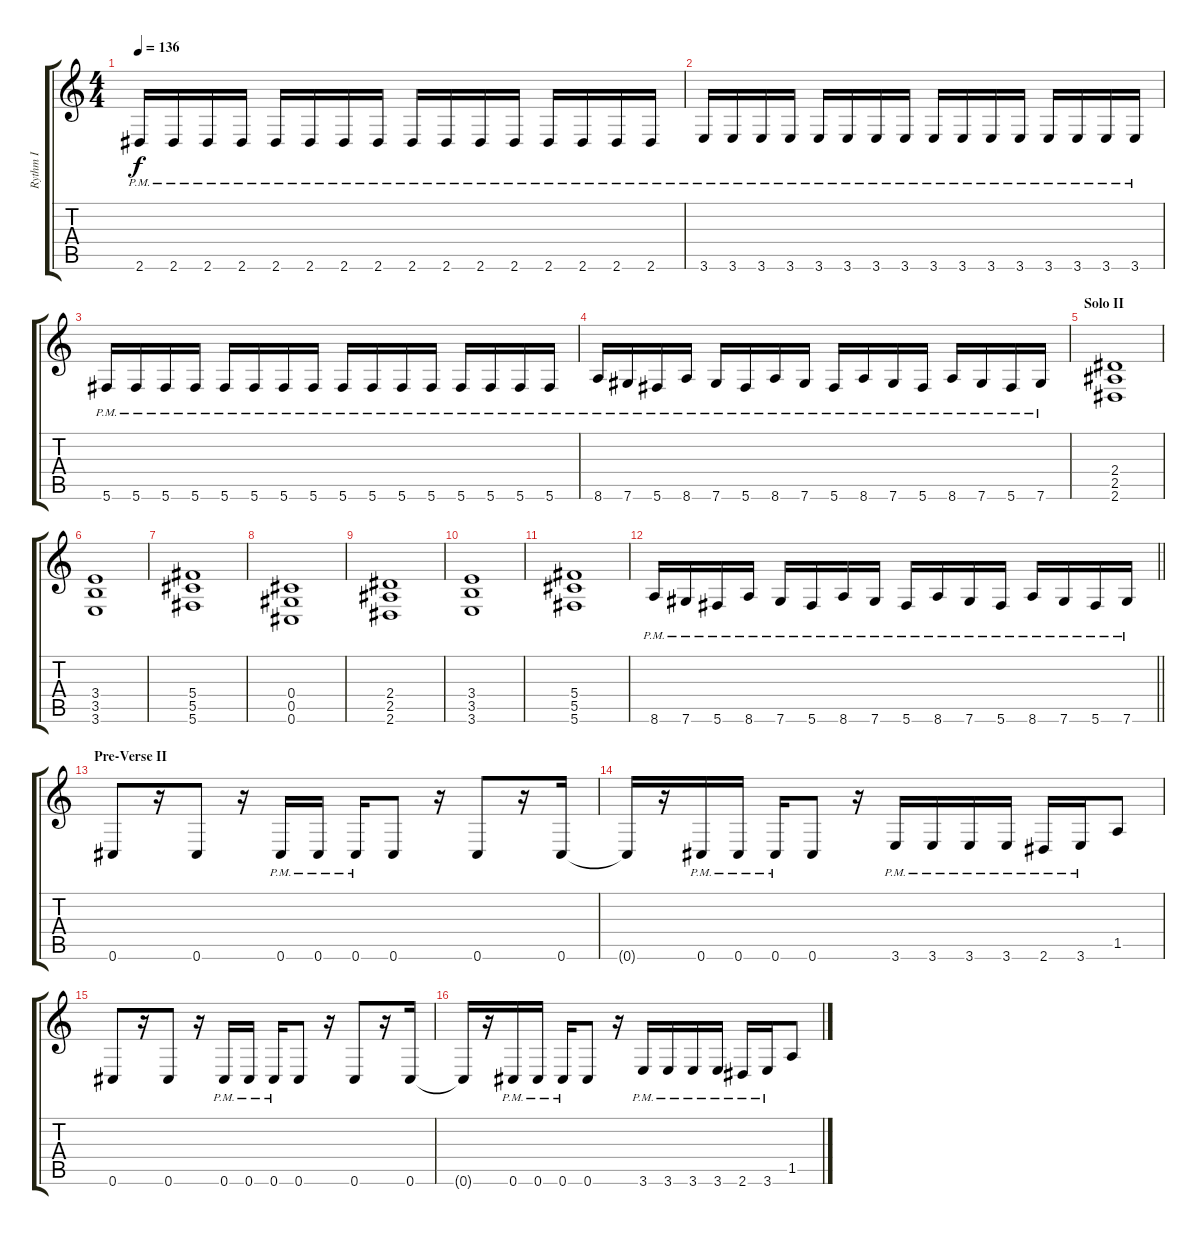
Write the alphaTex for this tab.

\track ("Rythm I" "Rythm I") {instrument distortionguitar}
\staff {score tabs}
\tuning (Eb4 Bb3 Gb3 Db3 Ab2 Db2) {hide}
\ts (4 4)
\tempo 136
\clef g2
\ks c
2.6{pm}.16{dy f} 2.6{pm}.16 2.6{pm}.16 2.6{pm}.16 2.6{pm}.16 2.6{pm}.16 2.6{pm}.16 2.6{pm}.16 2.6{pm}.16 2.6{pm}.16 2.6{pm}.16 2.6{pm}.16 2.6{pm}.16 2.6{pm}.16 2.6{pm}.16 2.6{pm}.16 |
3.6{pm}.16 3.6{pm}.16 3.6{pm}.16 3.6{pm}.16 3.6{pm}.16 3.6{pm}.16 3.6{pm}.16 3.6{pm}.16 3.6{pm}.16 3.6{pm}.16 3.6{pm}.16 3.6{pm}.16 3.6{pm}.16 3.6{pm}.16 3.6{pm}.16 3.6{pm}.16 |
5.6{pm}.16 5.6{pm}.16 5.6{pm}.16 5.6{pm}.16 5.6{pm}.16 5.6{pm}.16 5.6{pm}.16 5.6{pm}.16 5.6{pm}.16 5.6{pm}.16 5.6{pm}.16 5.6{pm}.16 5.6{pm}.16 5.6{pm}.16 5.6{pm}.16 5.6{pm}.16 |
8.6{pm}.16 7.6{pm}.16 5.6{pm}.16 8.6{pm}.16 7.6{pm}.16 5.6{pm}.16 8.6{pm}.16 7.6{pm}.16 5.6{pm}.16 8.6{pm}.16 7.6{pm}.16 5.6{pm}.16 8.6{pm}.16 7.6{pm}.16 5.6{pm}.16 7.6{pm}.16 |
\section ("" "Solo II")
(2.4 2.5 2.6).1 |
(3.4 3.5 3.6).1 |
(5.4 5.5 5.6).1 |
(0.4 0.5 0.6).1 |
(2.4 2.5 2.6).1 |
(3.4 3.5 3.6).1 |
(5.4 5.5 5.6).1 |
\barLineRight lightlight
8.6{pm}.16 7.6{pm}.16 5.6{pm}.16 8.6{pm}.16 7.6{pm}.16 5.6{pm}.16 8.6{pm}.16 7.6{pm}.16 5.6{pm}.16 8.6{pm}.16 7.6{pm}.16 5.6{pm}.16 8.6{pm}.16 7.6{pm}.16 5.6{pm}.16 7.6{pm}.16 |
\section ("" "Pre-Verse II")
0.6.8 r.16 0.6.8 r.16 0.6{pm}.16 0.6{pm}.16 0.6{pm}.16 0.6.8 r.16 0.6.8 r.16 0.6.16 |
0.6{t}.16 r.16 0.6{pm}.16 0.6{pm}.16 0.6{pm}.16 0.6.8 r.16 3.6{pm}.16 3.6{pm}.16 3.6{pm}.16 3.6{pm}.16 2.6{pm}.16 3.6{pm}.16 1.5.8 |
0.6.8 r.16 0.6.8 r.16 0.6{pm}.16 0.6{pm}.16 0.6{pm}.16 0.6.8 r.16 0.6.8 r.16 0.6.16 |
0.6{t}.16 r.16 0.6{pm}.16 0.6{pm}.16 0.6{pm}.16 0.6.8 r.16 3.6{pm}.16 3.6{pm}.16 3.6{pm}.16 3.6{pm}.16 2.6{pm}.16 3.6{pm}.16 1.5.8
